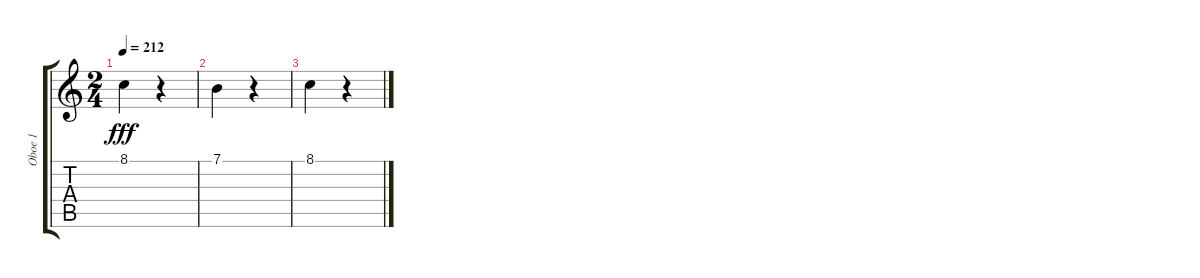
\track ("Oboe 1" "Oboe 1") {instrument oboe}
\staff {score tabs}
\tuning (E4 B3 G3 D3 A2 E2) {hide}
\ts (2 4)
\tempo 212
\clef g2
\ks c
8.1.4{dy fff} r.4 |
7.1.4 r.4 |
8.1.4 r.4
